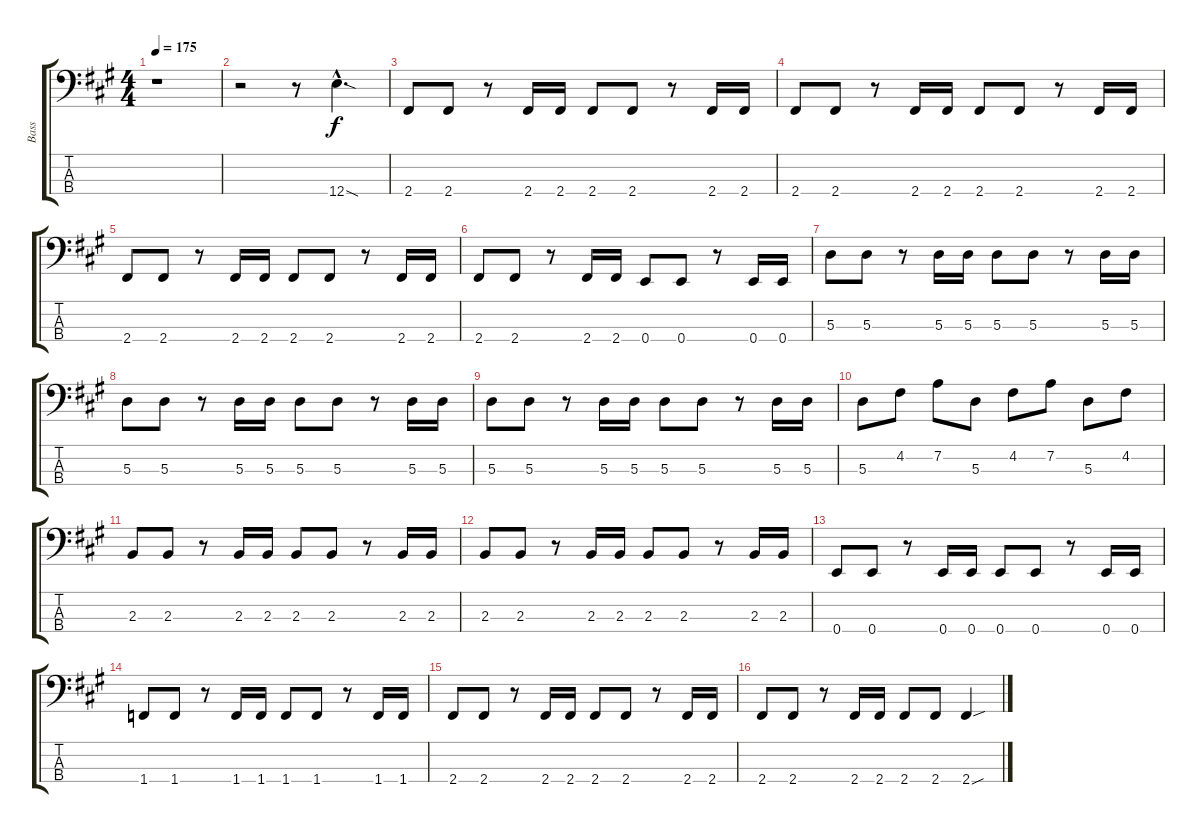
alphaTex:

\track ("Bass" "Bass") {instrument slapbass2}
\staff {score tabs}
\tuning (G2 D2 A1 E1) {hide}
\ts (4 4)
\tempo 175
\clef f4
\ks a
r.1{dy f instrument slapbass2} |
r.2 r.8 12.4{sod hac}.4{d} |
2.4.8 2.4.8 r.8 2.4.16 2.4.16 2.4.8 2.4.8 r.8 2.4.16 2.4.16 |
2.4.8 2.4.8 r.8 2.4.16 2.4.16 2.4.8 2.4.8 r.8 2.4.16 2.4.16 |
2.4.8 2.4.8 r.8 2.4.16 2.4.16 2.4.8 2.4.8 r.8 2.4.16 2.4.16 |
2.4.8 2.4.8 r.8 2.4.16 2.4.16 0.4.8 0.4.8 r.8 0.4.16 0.4.16 |
5.3.8 5.3.8 r.8 5.3.16 5.3.16 5.3.8 5.3.8 r.8 5.3.16 5.3.16 |
5.3.8 5.3.8 r.8 5.3.16 5.3.16 5.3.8 5.3.8 r.8 5.3.16 5.3.16 |
5.3.8 5.3.8 r.8 5.3.16 5.3.16 5.3.8 5.3.8 r.8 5.3.16 5.3.16 |
5.3.8 4.2.8 7.2.8 5.3.8 4.2.8 7.2.8 5.3.8 4.2.8 |
2.3.8 2.3.8 r.8 2.3.16 2.3.16 2.3.8 2.3.8 r.8 2.3.16 2.3.16 |
2.3.8 2.3.8 r.8 2.3.16 2.3.16 2.3.8 2.3.8 r.8 2.3.16 2.3.16 |
0.4.8 0.4.8 r.8 0.4.16 0.4.16 0.4.8 0.4.8 r.8 0.4.16 0.4.16 |
1.4.8 1.4.8 r.8 1.4.16 1.4.16 1.4.8 1.4.8 r.8 1.4.16 1.4.16 |
2.4.8 2.4.8 r.8 2.4.16 2.4.16 2.4.8 2.4.8 r.8 2.4.16 2.4.16 |
2.4.8 2.4.8 r.8 2.4.16 2.4.16 2.4.8 2.4.8 2.4{sou}.4
